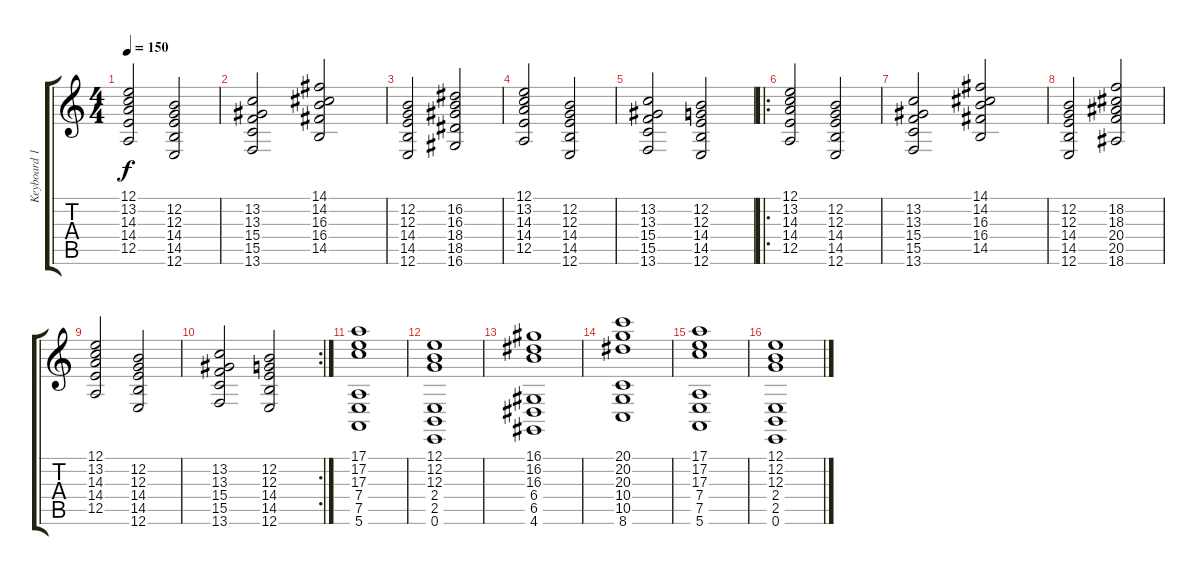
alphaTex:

\track ("Keyboard 1" "Keyboard 1") {instrument stringensemble1}
\staff {score tabs}
\tuning (E4 B3 G3 D3 A2 E2) {hide}
\ts (4 4)
\tempo 150
\clef g2
\ks aminor
(12.1 13.2 14.3 14.4 12.5).2{dy f instrument stringensemble1} (12.2 12.3 14.4 14.5 12.6).2 |
(13.2 13.3 15.4 15.5 13.6).2 (14.1 14.2 16.3 16.4 14.5).2 |
(12.2 12.3 14.4 14.5 12.6).2 (16.2 16.3 18.4 18.5 16.6).2 |
(12.1 13.2 14.3 14.4 12.5).2 (12.2 12.3 14.4 14.5 12.6).2 |
(13.2 13.3 15.4 15.5 13.6).2 (12.2 12.3 14.4 14.5 12.6).2 |
\ro
(12.1 13.2 14.3 14.4 12.5).2 (12.2 12.3 14.4 14.5 12.6).2 |
(13.2 13.3 15.4 15.5 13.6).2 (14.1 14.2 16.3 16.4 14.5).2 |
(12.2 12.3 14.4 14.5 12.6).2 (18.2 18.3 20.4 20.5 18.6).2 |
(12.1 13.2 14.3 14.4 12.5).2 (12.2 12.3 14.4 14.5 12.6).2 |
\rc 2
(13.2 13.3 15.4 15.5 13.6).2 (12.2 12.3 14.4 14.5 12.6).2 |
(17.1 17.2 17.3 7.4 7.5 5.6).1 |
(12.1 12.2 12.3 2.4 2.5 0.6).1 |
(16.1 16.2 16.3 6.4 6.5 4.6).1 |
(20.1 20.2 20.3 10.4 10.5 8.6).1 |
(17.1 17.2 17.3 7.4 7.5 5.6).1 |
(12.1 12.2 12.3 2.4 2.5 0.6).1
